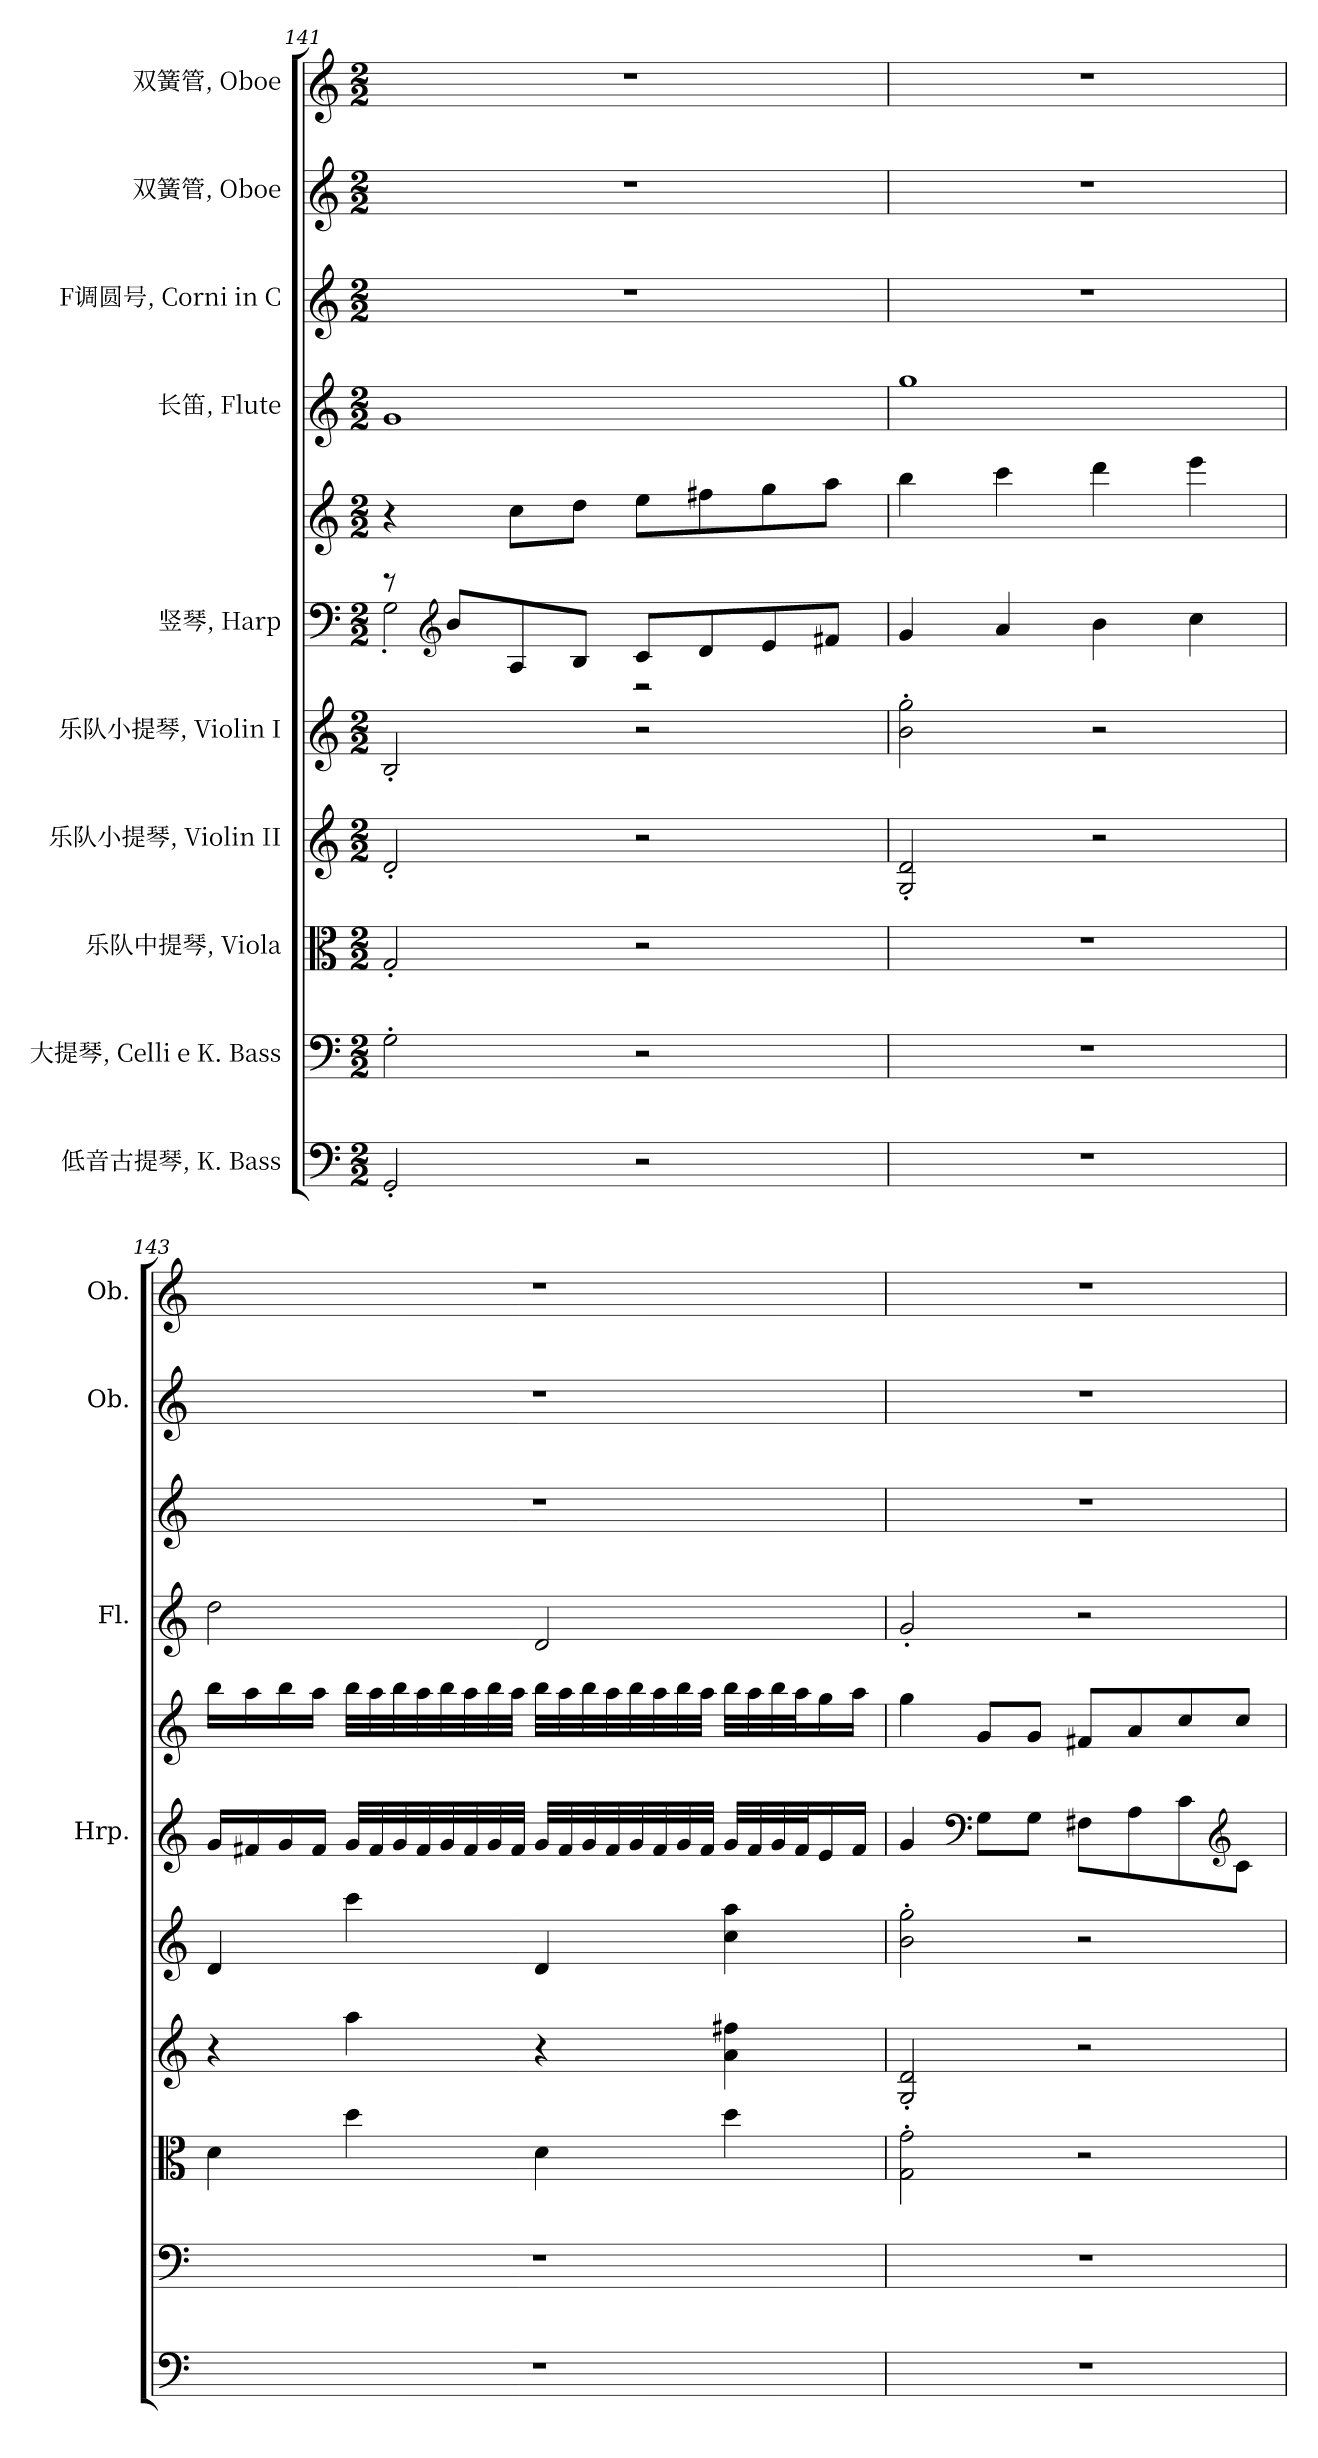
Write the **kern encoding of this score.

**kern	**kern	**kern	**kern	**kern	**kern	**kern	**kern	**kern	**kern	**kern
*part10	*part9	*part8	*part7	*part6	*part5	*part5	*part4	*part3	*part2	*part1
*staff11	*staff10	*staff9	*staff8	*staff7	*staff6	*staff5	*staff4	*staff3	*staff2	*staff1
*I"低音古提琴, K. Bass	*I"大提琴, Celli e K. Bass	*I"乐队中提琴, Viola	*I"乐队小提琴, Violin II	*I"乐队小提琴, Violin I	*I"竖琴, Harp	*	*I"长笛, Flute	*I"F调圆号, Corni in C	*I"双簧管, Oboe	*I"双簧管, Oboe
*	*	*	*	*	*I'Hrp.	*	*I'Fl.	*	*I'Ob.	*I'Ob.
!!LO:PB:g=z
*clefF4	*clefF4	*clefC3	*clefG2	*clefG2	*clefF4	*clefG2	*clefG2	*clefG2	*clefG2	*clefG2
*	*	*	*	*	*	*	*	*ITrd4c7	*	*
*k[]	*k[]	*k[]	*k[]	*k[]	*k[]	*k[]	*k[]	*k[b-]	*k[]	*k[]
*M2/2	*M2/2	*M2/2	*M2/2	*M2/2	*M2/2	*M2/2	*M2/2	*M2/2	*M2/2	*M2/2
=141	=141	=141	=141	=141	=141	=141	=141	=141	=141	=141
*	*	*	*	*	*^	*	*	*	*	*
2GG'/	2G'\	2G'/	2d'/	2B'/	8r	2G'\	4r	1g	1r	1r	1r
*	*	*	*	*	*clefG2	*	*	*	*	*	*
.	.	.	.	.	8b/L	.	.	.	.	.	.
.	.	.	.	.	8A/	.	8cc\L	.	.	.	.
.	.	.	.	.	8B/J	.	8dd\J	.	.	.	.
2r	2r	2r	2r	2r	8c/L	2r	8ee\L	.	.	.	.
.	.	.	.	.	8d/	.	8ff#X\	.	.	.	.
.	.	.	.	.	8e/	.	8gg\	.	.	.	.
.	.	.	.	.	8f#X/J	.	8aa\J	.	.	.	.
*	*	*	*	*	*v	*v	*	*	*	*	*
=142	=142	=142	=142	=142	=142	=142	=142	=142	=142	=142
1r	1r	1r	2G/' 2d/'	2b\' 2gg\'	4g/	4bb\	1gg	1r	1r	1r
.	.	.	.	.	4a/	4ccc\	.	.	.	.
.	.	.	2r	2r	4b\	4ddd\	.	.	.	.
.	.	.	.	.	4cc\	4eee\	.	.	.	.
!!LO:PB:g=z
=143	=143	=143	=143	=143	=143	=143	=143	=143	=143	=143
1r	1r	4d\	4r	4d/	16g/LL	16bb\LL	2dd\	1r	1r	1r
.	.	.	.	.	16f#X/	16aa\	.	.	.	.
.	.	.	.	.	16g/	16bb\	.	.	.	.
.	.	.	.	.	16f#/JJ	16aa\JJ	.	.	.	.
.	.	4dd\	4aa\	4ccc\	32g/LLL	32bb\LLL	.	.	.	.
.	.	.	.	.	32f#/	32aa\	.	.	.	.
.	.	.	.	.	32g/	32bb\	.	.	.	.
.	.	.	.	.	32f#/	32aa\	.	.	.	.
.	.	.	.	.	32g/	32bb\	.	.	.	.
.	.	.	.	.	32f#/	32aa\	.	.	.	.
.	.	.	.	.	32g/	32bb\	.	.	.	.
.	.	.	.	.	32f#/JJJ	32aa\JJJ	.	.	.	.
.	.	4d\	4r	4d/	32g/LLL	32bb\LLL	2d/	.	.	.
.	.	.	.	.	32f#/	32aa\	.	.	.	.
.	.	.	.	.	32g/	32bb\	.	.	.	.
.	.	.	.	.	32f#/	32aa\	.	.	.	.
.	.	.	.	.	32g/	32bb\	.	.	.	.
.	.	.	.	.	32f#/	32aa\	.	.	.	.
.	.	.	.	.	32g/	32bb\	.	.	.	.
.	.	.	.	.	32f#/JJJ	32aa\JJJ	.	.	.	.
.	.	4dd\	4a\ 4ff#X\	4cc\ 4aa\	32g/LLL	32bb\LLL	.	.	.	.
.	.	.	.	.	32f#/	32aa\	.	.	.	.
.	.	.	.	.	32g/	32bb\	.	.	.	.
.	.	.	.	.	32f#/J	32aa\J	.	.	.	.
.	.	.	.	.	16e/	16gg\	.	.	.	.
.	.	.	.	.	16f#/JJ	16aa\JJ	.	.	.	.
!!LO:PB:g=z
=144	=144	=144	=144	=144	=144	=144	=144	=144	=144	=144
1r	1r	2G\' 2g\'	2G/' 2d/'	2b\' 2gg\'	4g/	4gg\	2g'/	1r	1r	1r
*	*	*	*	*	*clefF4	*	*	*	*	*
.	.	.	.	.	8G\L	8g/L	.	.	.	.
.	.	.	.	.	8G\J	8g/J	.	.	.	.
.	.	2r	2r	2r	8F#X\L	8f#X/L	2r	.	.	.
.	.	.	.	.	8A\	8a/	.	.	.	.
.	.	.	.	.	8c\	8cc/	.	.	.	.
*	*	*	*	*	*clefG2	*	*	*	*	*
.	.	.	.	.	8c\J	8cc/J	.	.	.	.
=	=	=	=	=	=	=	=	=	=	=
*-	*-	*-	*-	*-	*-	*-	*-	*-	*-	*-
